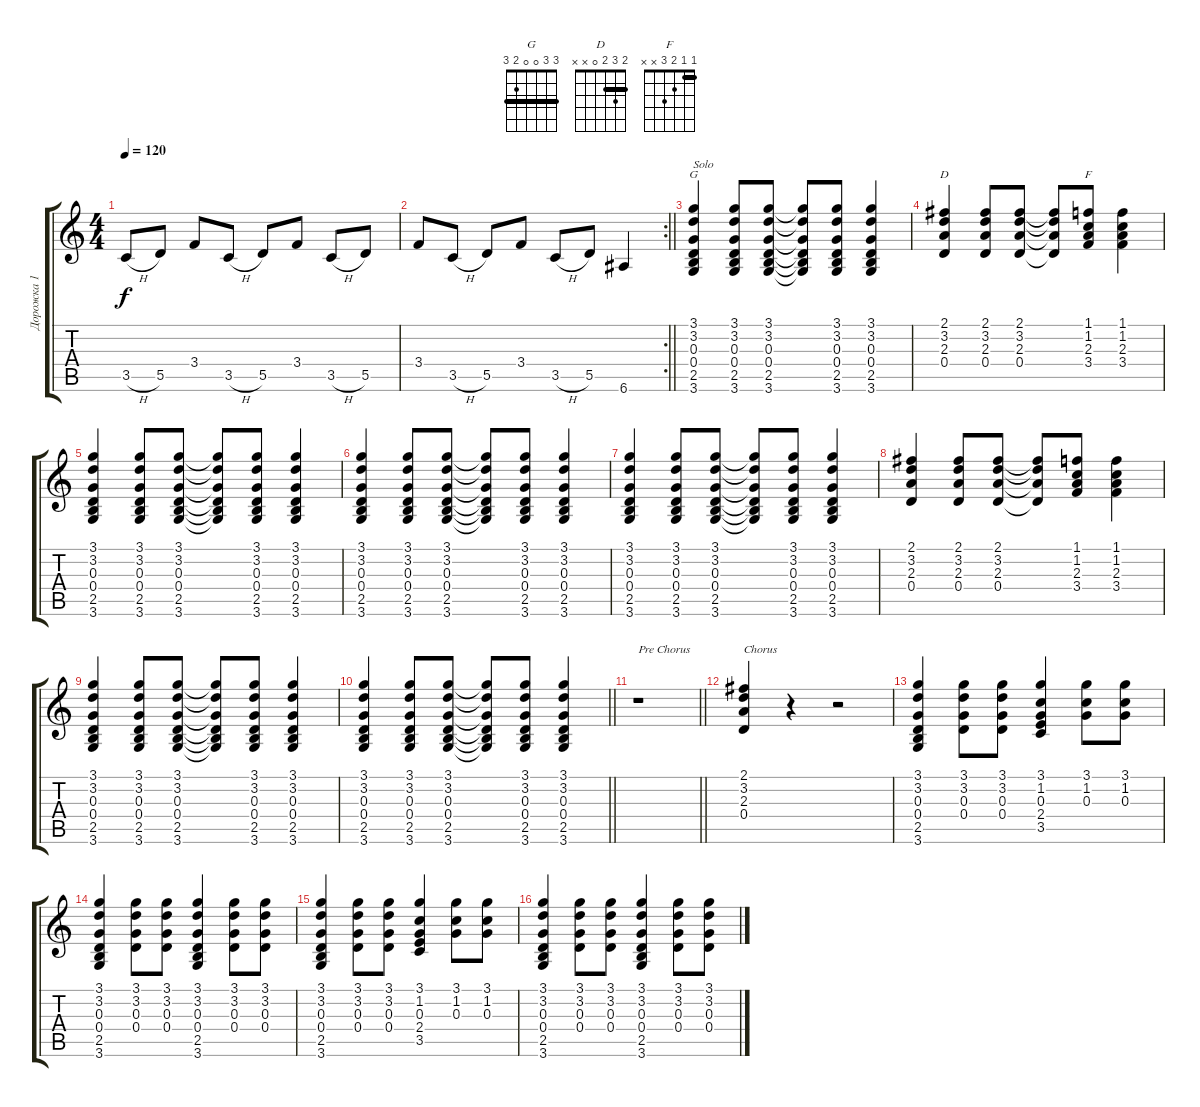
\track ("Дорожка 1" "Дорожка 1") {instrument acousticguitarsteel}
\staff {score tabs}
\tuning (E4 B3 G3 D3 A2 E2) {hide}
\chord ("G" 3 3 0 0 2 3) {barre 3}
\chord ("D" 2 3 2 0 x x) {barre 2}
\chord ("F" 1 1 2 3 x x) {barre 1}
\ts (4 4)
\tempo 120
\clef g2
\ks c
3.5{h}.8{dy f} 5.5.8 3.4.8 3.5{h}.8 5.5.8 3.4.8 3.5{h}.8 5.5.8 |
\rc 2
\barLineRight lightlight
3.4.8 3.5{h}.8 5.5.8 3.4.8 3.5{h}.8 5.5.8 6.6.4 |
(3.1 3.2 0.3 0.4 2.5 3.6).4{ch "G" txt "Solo"} (3.1 3.2 0.3 0.4 2.5 3.6).8 (3.1 3.2 0.3 0.4 2.5 3.6).8 (3.1{t} 3.2{t} 0.3{t} 0.4{t} 2.5{t} 3.6{t}).8 (3.1 3.2 0.3 0.4 2.5 3.6).8 (3.1 3.2 0.3 0.4 2.5 3.6).4 |
(2.1 3.2 2.3 0.4).4{ch "D"} (2.1 3.2 2.3 0.4).8 (2.1 3.2 2.3 0.4).8 (2.1{t} 3.2{t} 2.3{t} 0.4{t}).8 (1.1 1.2 2.3 3.4).8{ch "F"} (1.1 1.2 2.3 3.4).4 |
(3.1 3.2 0.3 0.4 2.5 3.6).4 (3.1 3.2 0.3 0.4 2.5 3.6).8 (3.1 3.2 0.3 0.4 2.5 3.6).8 (3.1{t} 3.2{t} 0.3{t} 0.4{t} 2.5{t} 3.6{t}).8 (3.1 3.2 0.3 0.4 2.5 3.6).8 (3.1 3.2 0.3 0.4 2.5 3.6).4 |
(3.1 3.2 0.3 0.4 2.5 3.6).4 (3.1 3.2 0.3 0.4 2.5 3.6).8 (3.1 3.2 0.3 0.4 2.5 3.6).8 (3.1{t} 3.2{t} 0.3{t} 0.4{t} 2.5{t} 3.6{t}).8 (3.1 3.2 0.3 0.4 2.5 3.6).8 (3.1 3.2 0.3 0.4 2.5 3.6).4 |
(3.1 3.2 0.3 0.4 2.5 3.6).4 (3.1 3.2 0.3 0.4 2.5 3.6).8 (3.1 3.2 0.3 0.4 2.5 3.6).8 (3.1{t} 3.2{t} 0.3{t} 0.4{t} 2.5{t} 3.6{t}).8 (3.1 3.2 0.3 0.4 2.5 3.6).8 (3.1 3.2 0.3 0.4 2.5 3.6).4 |
(2.1 3.2 2.3 0.4).4 (2.1 3.2 2.3 0.4).8 (2.1 3.2 2.3 0.4).8 (2.1{t} 3.2{t} 2.3{t} 0.4{t}).8 (1.1 1.2 2.3 3.4).8 (1.1 1.2 2.3 3.4).4 |
(3.1 3.2 0.3 0.4 2.5 3.6).4 (3.1 3.2 0.3 0.4 2.5 3.6).8 (3.1 3.2 0.3 0.4 2.5 3.6).8 (3.1{t} 3.2{t} 0.3{t} 0.4{t} 2.5{t} 3.6{t}).8 (3.1 3.2 0.3 0.4 2.5 3.6).8 (3.1 3.2 0.3 0.4 2.5 3.6).4 |
\barLineRight lightlight
(3.1 3.2 0.3 0.4 2.5 3.6).4 (3.1 3.2 0.3 0.4 2.5 3.6).8 (3.1 3.2 0.3 0.4 2.5 3.6).8 (3.1{t} 3.2{t} 0.3{t} 0.4{t} 2.5{t} 3.6{t}).8 (3.1 3.2 0.3 0.4 2.5 3.6).8 (3.1 3.2 0.3 0.4 2.5 3.6).4 |
\barLineRight lightlight
r.1{txt "Pre Chorus"} |
(2.1 3.2 2.3 0.4).4{txt "Chorus"} r.4 r.2 |
(3.1 3.2 0.3 0.4 2.5 3.6).4 (3.1 3.2 0.3 0.4).8 (3.1 3.2 0.3 0.4).8 (3.1 1.2 0.3 2.4 3.5).4 (3.1 1.2 0.3).8 (3.1 1.2 0.3).8 |
(3.1 3.2 0.3 0.4 2.5 3.6).4 (3.1 3.2 0.3 0.4).8 (3.1 3.2 0.3 0.4).8 (3.1 3.2 0.3 0.4 2.5 3.6).4 (3.1 3.2 0.3 0.4).8 (3.1 3.2 0.3 0.4).8 |
(3.1 3.2 0.3 0.4 2.5 3.6).4 (3.1 3.2 0.3 0.4).8 (3.1 3.2 0.3 0.4).8 (3.1 1.2 0.3 2.4 3.5).4 (3.1 1.2 0.3).8 (3.1 1.2 0.3).8 |
(3.1 3.2 0.3 0.4 2.5 3.6).4 (3.1 3.2 0.3 0.4).8 (3.1 3.2 0.3 0.4).8 (3.1 3.2 0.3 0.4 2.5 3.6).4 (3.1 3.2 0.3 0.4).8 (3.1 3.2 0.3 0.4).8
